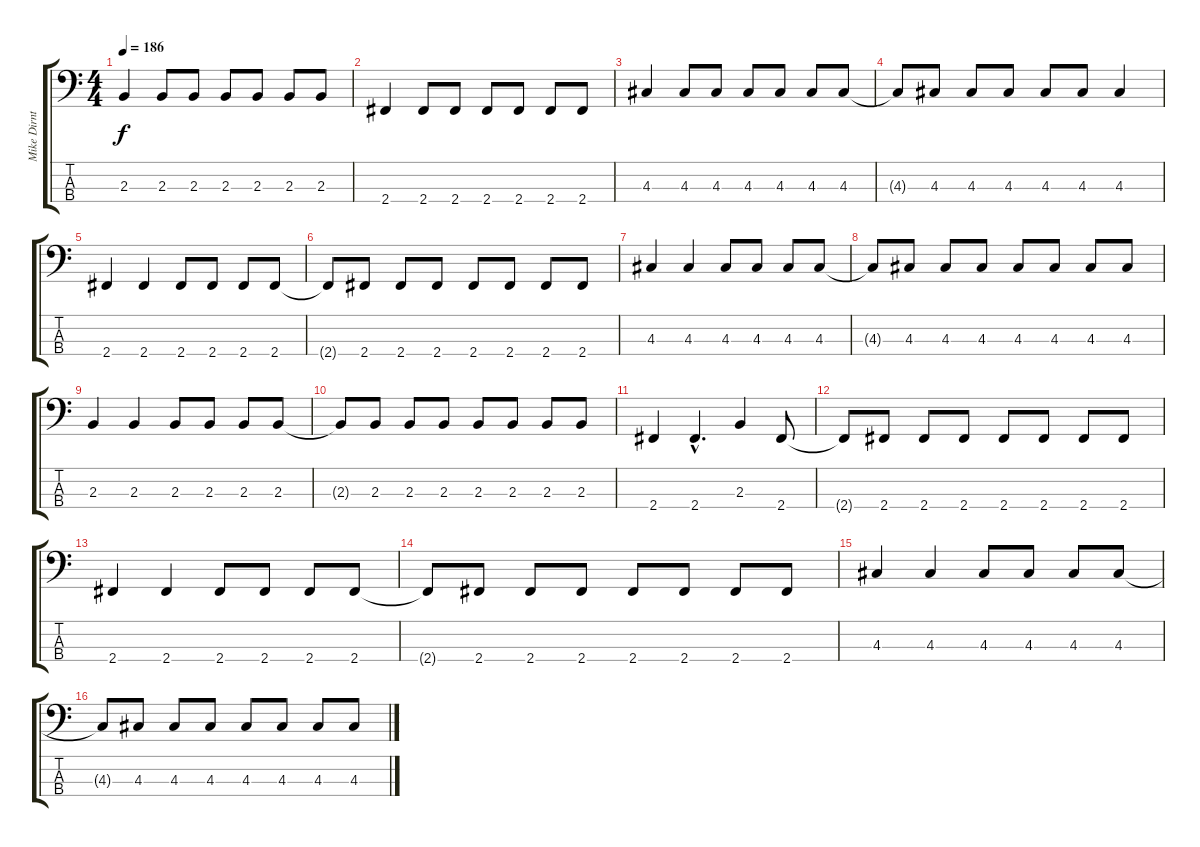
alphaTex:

\track ("Mike Dirnt (Bass)" "Mike Dirnt") {instrument electricbassfinger}
\staff {score tabs}
\tuning (G2 D2 A1 E1) {hide}
\ts (4 4)
\tempo 186
\clef f4
\ks c
2.3.4{dy f} 2.3.8 2.3.8 2.3.8 2.3.8 2.3.8 2.3.8 |
2.4.4 2.4.8 2.4.8 2.4.8 2.4.8 2.4.8 2.4.8 |
4.3.4 4.3.8 4.3.8 4.3.8 4.3.8 4.3.8 4.3.8 |
4.3{t}.8 4.3.8 4.3.8 4.3.8 4.3.8 4.3.8 4.3.4 |
2.4.4 2.4.4 2.4.8 2.4.8 2.4.8 2.4.8 |
2.4{t}.8 2.4.8 2.4.8 2.4.8 2.4.8 2.4.8 2.4.8 2.4.8 |
4.3.4 4.3.4 4.3.8 4.3.8 4.3.8 4.3.8 |
4.3{t}.8 4.3.8 4.3.8 4.3.8 4.3.8 4.3.8 4.3.8 4.3.8 |
2.3.4 2.3.4 2.3.8 2.3.8 2.3.8 2.3.8 |
2.3{t}.8 2.3.8 2.3.8 2.3.8 2.3.8 2.3.8 2.3.8 2.3.8 |
2.4.4 2.4{hac}.4{d} 2.3.4 2.4.8 |
2.4{t}.8 2.4.8 2.4.8 2.4.8 2.4.8 2.4.8 2.4.8 2.4.8 |
2.4.4 2.4.4 2.4.8 2.4.8 2.4.8 2.4.8 |
2.4{t}.8 2.4.8 2.4.8 2.4.8 2.4.8 2.4.8 2.4.8 2.4.8 |
4.3.4 4.3.4 4.3.8 4.3.8 4.3.8 4.3.8 |
4.3{t}.8 4.3.8 4.3.8 4.3.8 4.3.8 4.3.8 4.3.8 4.3.8
